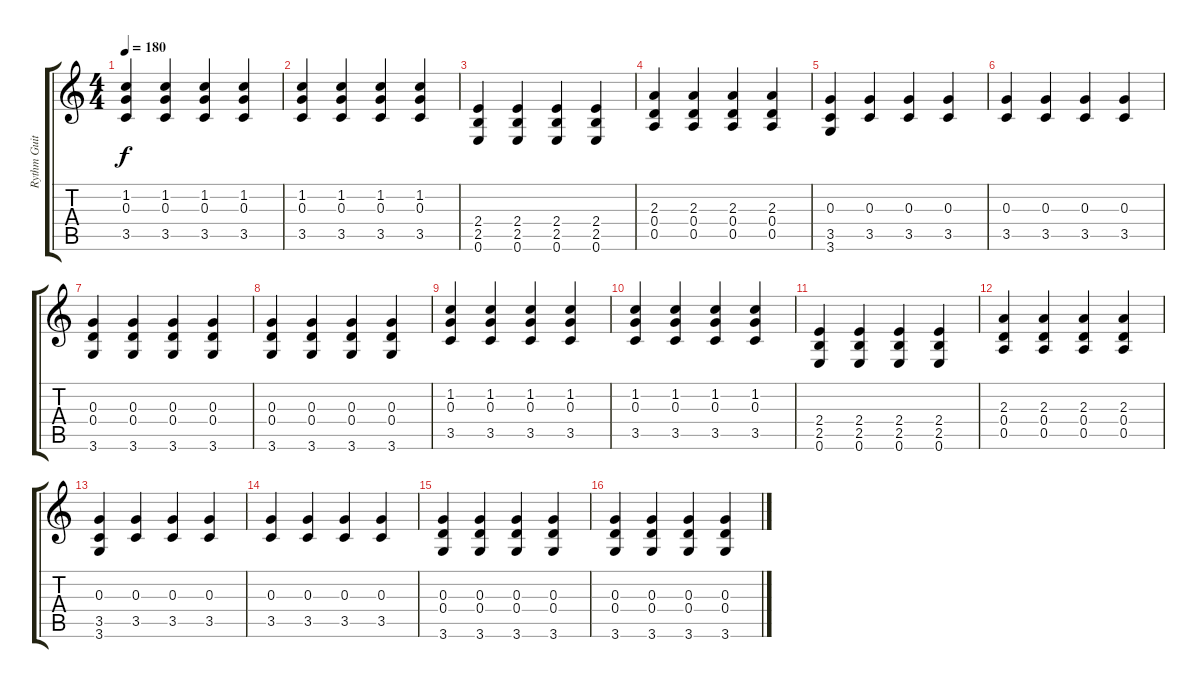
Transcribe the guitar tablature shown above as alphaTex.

\track ("Rythm Guitar" "Rythm Guit") {instrument overdrivenguitar}
\staff {score tabs}
\tuning (E4 B3 G3 D3 A2 E2) {hide}
\ts (4 4)
\tempo 180
\clef g2
\ks c
(1.2 0.3 3.5).4{dy f} (1.2 0.3 3.5).4 (1.2 0.3 3.5).4 (1.2 0.3 3.5).4 |
(1.2 0.3 3.5).4 (1.2 0.3 3.5).4 (1.2 0.3 3.5).4 (1.2 0.3 3.5).4 |
(2.4 2.5 0.6).4 (2.4 2.5 0.6).4 (2.4 2.5 0.6).4 (2.4 2.5 0.6).4 |
(2.3 0.4 0.5).4 (2.3 0.4 0.5).4 (2.3 0.4 0.5).4 (2.3 0.4 0.5).4 |
(0.3 3.5 3.6).4 (0.3 3.5).4 (0.3 3.5).4 (0.3 3.5).4 |
(0.3 3.5).4 (0.3 3.5).4 (0.3 3.5).4 (0.3 3.5).4 |
(0.3 0.4 3.6).4 (0.3 0.4 3.6).4 (0.3 0.4 3.6).4 (0.3 0.4 3.6).4 |
(0.3 0.4 3.6).4 (0.3 0.4 3.6).4 (0.3 0.4 3.6).4 (0.3 0.4 3.6).4 |
(1.2 0.3 3.5).4 (1.2 0.3 3.5).4 (1.2 0.3 3.5).4 (1.2 0.3 3.5).4 |
(1.2 0.3 3.5).4 (1.2 0.3 3.5).4 (1.2 0.3 3.5).4 (1.2 0.3 3.5).4 |
(2.4 2.5 0.6).4 (2.4 2.5 0.6).4 (2.4 2.5 0.6).4 (2.4 2.5 0.6).4 |
(2.3 0.4 0.5).4 (2.3 0.4 0.5).4 (2.3 0.4 0.5).4 (2.3 0.4 0.5).4 |
(0.3 3.5 3.6).4 (0.3 3.5).4 (0.3 3.5).4 (0.3 3.5).4 |
(0.3 3.5).4 (0.3 3.5).4 (0.3 3.5).4 (0.3 3.5).4 |
(0.3 0.4 3.6).4 (0.3 0.4 3.6).4 (0.3 0.4 3.6).4 (0.3 0.4 3.6).4 |
(0.3 0.4 3.6).4 (0.3 0.4 3.6).4 (0.3 0.4 3.6).4 (0.3 0.4 3.6).4
